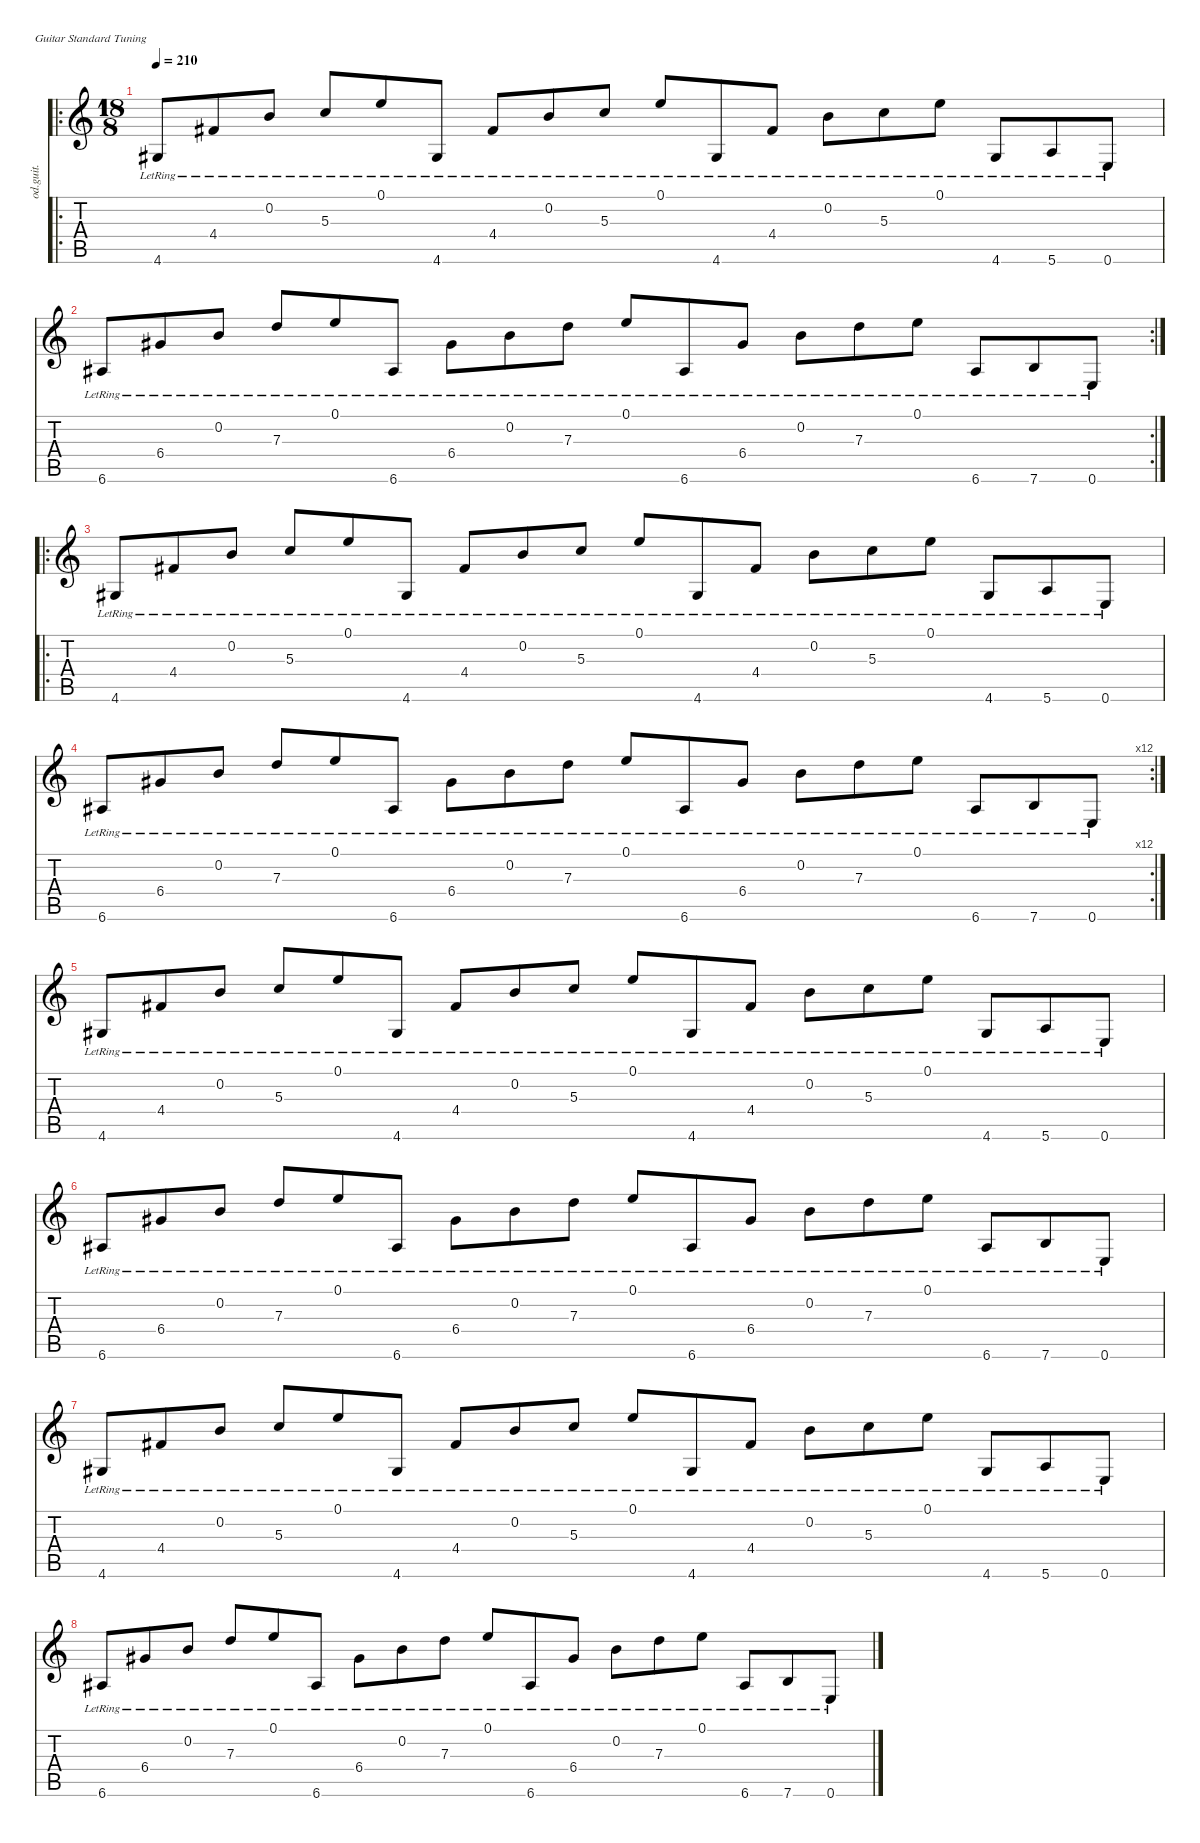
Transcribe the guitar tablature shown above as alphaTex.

\defaultSystemsLayout 4
\hideDynamics
\bracketExtendMode nobrackets
\otherSystemsTrackNameOrientation horizontal
\track ("Guitar" "od.guit.") {instrument overdrivenguitar}
\staff {score tabs}
\tuning (E4 B3 G3 D3 A2 E2)
\ro
\ts (18 8)
\tempo 210
\clef g2
\ks c
4.6{lr acc #}.8{dy f beam Up} 4.4{lr acc #}.8{beam Up} 0.2{lr}.8{beam Up} 5.3{lr}.8{beam Up} 0.1{lr}.8{beam Up} 4.6{lr acc #}.8{beam Up} 4.4{lr acc #}.8{beam Up} 0.2{lr}.8{beam Up} 5.3{lr}.8{beam Up} 0.1{lr}.8{beam Up} 4.6{lr acc #}.8{beam Up} 4.4{lr acc #}.8{beam Up} 0.2{lr}.8{beam Down} 5.3{lr}.8{beam Down} 0.1{lr}.8{beam Down} 4.6{lr acc #}.8{beam Up} 5.6{lr}.8{beam Up} 0.6{lr}.8{beam Up} |
\rc 2
6.6{lr acc #}.8{beam Up} 6.4{lr acc #}.8{beam Up} 0.2{lr}.8{beam Up} 7.3{lr}.8{beam Up} 0.1{lr}.8{beam Up} 6.6{lr acc #}.8{beam Up} 6.4{lr acc #}.8{beam Down} 0.2{lr}.8{beam Down} 7.3{lr}.8{beam Down} 0.1{lr}.8{beam Up} 6.6{lr acc #}.8{beam Up} 6.4{lr acc #}.8{beam Up} 0.2{lr}.8{beam Down} 7.3{lr}.8{beam Down} 0.1{lr}.8{beam Down} 6.6{lr acc #}.8{beam Up} 7.6{lr}.8{beam Up} 0.6{lr}.8{beam Up} |
\ro
4.6{lr acc #}.8{beam Up} 4.4{lr acc #}.8{beam Up} 0.2{lr}.8{beam Up} 5.3{lr}.8{beam Up} 0.1{lr}.8{beam Up} 4.6{lr acc #}.8{beam Up} 4.4{lr acc #}.8{beam Up} 0.2{lr}.8{beam Up} 5.3{lr}.8{beam Up} 0.1{lr}.8{beam Up} 4.6{lr acc #}.8{beam Up} 4.4{lr acc #}.8{beam Up} 0.2{lr}.8{beam Down} 5.3{lr}.8{beam Down} 0.1{lr}.8{beam Down} 4.6{lr acc #}.8{beam Up} 5.6{lr}.8{beam Up} 0.6{lr}.8{beam Up} |
\rc 12
6.6{lr acc #}.8{beam Up} 6.4{lr acc #}.8{beam Up} 0.2{lr}.8{beam Up} 7.3{lr}.8{beam Up} 0.1{lr}.8{beam Up} 6.6{lr acc #}.8{beam Up} 6.4{lr acc #}.8{beam Down} 0.2{lr}.8{beam Down} 7.3{lr}.8{beam Down} 0.1{lr}.8{beam Up} 6.6{lr acc #}.8{beam Up} 6.4{lr acc #}.8{beam Up} 0.2{lr}.8{beam Down} 7.3{lr}.8{beam Down} 0.1{lr}.8{beam Down} 6.6{lr acc #}.8{beam Up} 7.6{lr}.8{beam Up} 0.6{lr}.8{beam Up} |
4.6{lr acc #}.8{beam Up} 4.4{lr acc #}.8{beam Up} 0.2{lr}.8{beam Up} 5.3{lr}.8{beam Up} 0.1{lr}.8{beam Up} 4.6{lr acc #}.8{beam Up} 4.4{lr acc #}.8{beam Up} 0.2{lr}.8{beam Up} 5.3{lr}.8{beam Up} 0.1{lr}.8{beam Up} 4.6{lr acc #}.8{beam Up} 4.4{lr acc #}.8{beam Up} 0.2{lr}.8{beam Down} 5.3{lr}.8{beam Down} 0.1{lr}.8{beam Down} 4.6{lr acc #}.8{beam Up} 5.6{lr}.8{beam Up} 0.6{lr}.8{beam Up} |
6.6{lr acc #}.8{beam Up} 6.4{lr acc #}.8{beam Up} 0.2{lr}.8{beam Up} 7.3{lr}.8{beam Up} 0.1{lr}.8{beam Up} 6.6{lr acc #}.8{beam Up} 6.4{lr acc #}.8{beam Down} 0.2{lr}.8{beam Down} 7.3{lr}.8{beam Down} 0.1{lr}.8{beam Up} 6.6{lr acc #}.8{beam Up} 6.4{lr acc #}.8{beam Up} 0.2{lr}.8{beam Down} 7.3{lr}.8{beam Down} 0.1{lr}.8{beam Down} 6.6{lr acc #}.8{beam Up} 7.6{lr}.8{beam Up} 0.6{lr}.8{beam Up} |
4.6{lr acc #}.8{beam Up} 4.4{lr acc #}.8{beam Up} 0.2{lr}.8{beam Up} 5.3{lr}.8{beam Up} 0.1{lr}.8{beam Up} 4.6{lr acc #}.8{beam Up} 4.4{lr acc #}.8{beam Up} 0.2{lr}.8{beam Up} 5.3{lr}.8{beam Up} 0.1{lr}.8{beam Up} 4.6{lr acc #}.8{beam Up} 4.4{lr acc #}.8{beam Up} 0.2{lr}.8{beam Down} 5.3{lr}.8{beam Down} 0.1{lr}.8{beam Down} 4.6{lr acc #}.8{beam Up} 5.6{lr}.8{beam Up} 0.6{lr}.8{beam Up} |
6.6{lr acc #}.8{beam Up} 6.4{lr acc #}.8{beam Up} 0.2{lr}.8{beam Up} 7.3{lr}.8{beam Up} 0.1{lr}.8{beam Up} 6.6{lr acc #}.8{beam Up} 6.4{lr acc #}.8{beam Down} 0.2{lr}.8{beam Down} 7.3{lr}.8{beam Down} 0.1{lr}.8{beam Up} 6.6{lr acc #}.8{beam Up} 6.4{lr acc #}.8{beam Up} 0.2{lr}.8{beam Down} 7.3{lr}.8{beam Down} 0.1{lr}.8{beam Down} 6.6{lr acc #}.8{beam Up} 7.6{lr}.8{beam Up} 0.6{lr}.8{beam Up}
